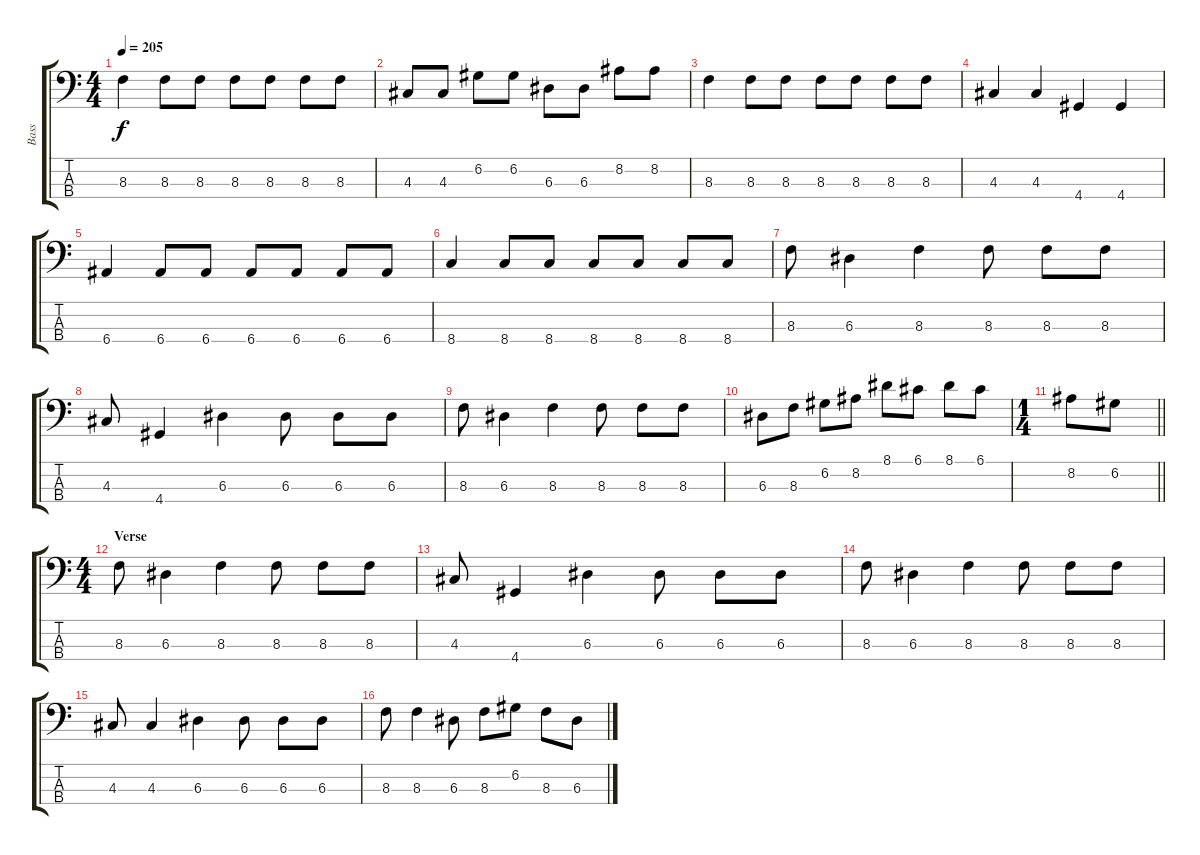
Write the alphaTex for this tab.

\track ("Bass" "Bass") {instrument electricbasspick}
\staff {score tabs}
\tuning (G2 D2 A1 E1) {hide}
\ts (4 4)
\tempo 205
\clef f4
\ks c
8.3.4{dy f} 8.3.8 8.3.8 8.3.8 8.3.8 8.3.8 8.3.8 |
4.3.8 4.3.8 6.2.8 6.2.8 6.3.8 6.3.8 8.2.8 8.2.8 |
8.3.4 8.3.8 8.3.8 8.3.8 8.3.8 8.3.8 8.3.8 |
4.3.4 4.3.4 4.4.4 4.4.4 |
6.4.4 6.4.8 6.4.8 6.4.8 6.4.8 6.4.8 6.4.8 |
8.4.4 8.4.8 8.4.8 8.4.8 8.4.8 8.4.8 8.4.8 |
8.3.8 6.3.4 8.3.4 8.3.8 8.3.8 8.3.8 |
4.3.8 4.4.4 6.3.4 6.3.8 6.3.8 6.3.8 |
8.3.8 6.3.4 8.3.4 8.3.8 8.3.8 8.3.8 |
6.3.8 8.3.8 6.2.8 8.2.8 8.1.8 6.1.8 8.1.8 6.1.8 |
\ts (1 4)
\barLineRight lightlight
8.2.8 6.2.8 |
\ts (4 4)
\section ("" "Verse")
8.3.8 6.3.4 8.3.4 8.3.8 8.3.8 8.3.8 |
4.3.8 4.4.4 6.3.4 6.3.8 6.3.8 6.3.8 |
8.3.8 6.3.4 8.3.4 8.3.8 8.3.8 8.3.8 |
4.3.8 4.3.4 6.3.4 6.3.8 6.3.8 6.3.8 |
8.3.8 8.3.4 6.3.8 8.3.8 6.2.8 8.3.8 6.3.8
